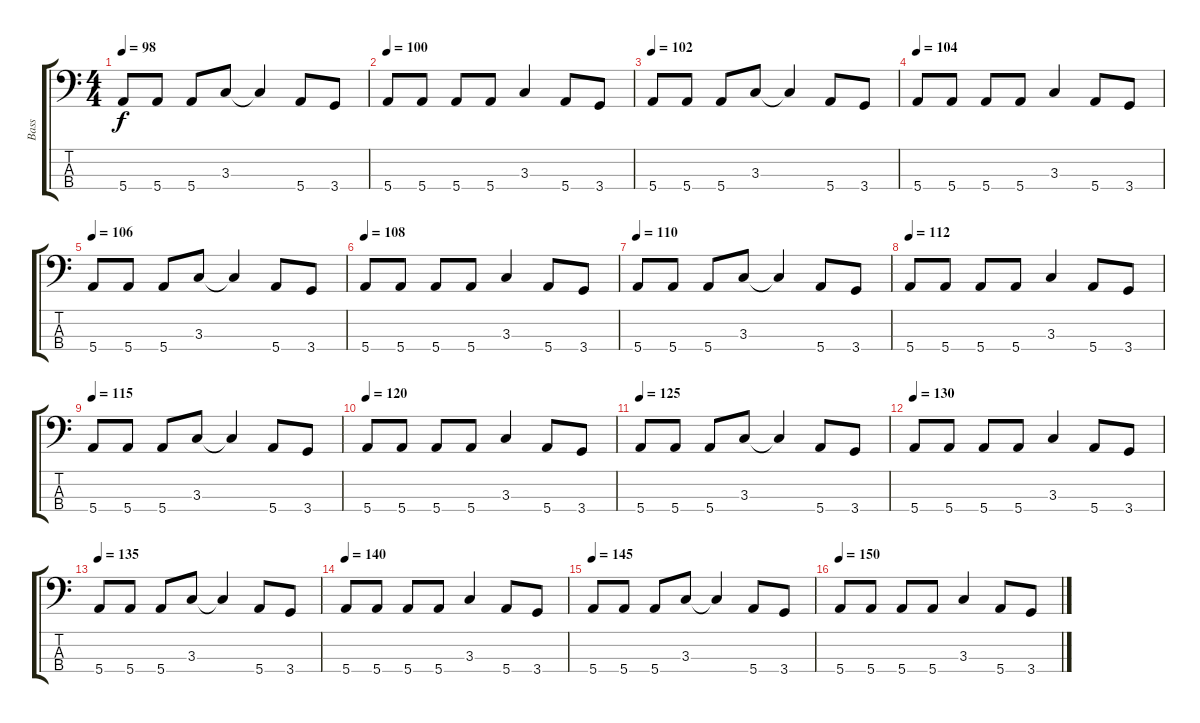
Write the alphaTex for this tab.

\track ("Bass" "Bass") {instrument electricbassfinger}
\staff {score tabs}
\tuning (G2 D2 A1 E1) {hide}
\ts (4 4)
\tempo 98
\clef f4
\ks c
5.4.8{dy f} 5.4.8 5.4.8 3.3.8 3.3{t}.4 5.4.8 3.4.8 |
\tempo 100
5.4.8 5.4.8 5.4.8 5.4.8 3.3.4 5.4.8 3.4.8 |
\tempo 102
5.4.8 5.4.8 5.4.8 3.3.8 3.3{t}.4 5.4.8 3.4.8 |
\tempo 104
5.4.8 5.4.8 5.4.8 5.4.8 3.3.4 5.4.8 3.4.8 |
\tempo 106
5.4.8 5.4.8 5.4.8 3.3.8 3.3{t}.4 5.4.8 3.4.8 |
\tempo 108
5.4.8 5.4.8 5.4.8 5.4.8 3.3.4 5.4.8 3.4.8 |
\tempo 110
5.4.8 5.4.8 5.4.8 3.3.8 3.3{t}.4 5.4.8 3.4.8 |
\tempo 112
5.4.8 5.4.8 5.4.8 5.4.8 3.3.4 5.4.8 3.4.8 |
\tempo 115
5.4.8 5.4.8 5.4.8 3.3.8 3.3{t}.4 5.4.8 3.4.8 |
\tempo 120
5.4.8 5.4.8 5.4.8 5.4.8 3.3.4 5.4.8 3.4.8 |
\tempo 125
5.4.8 5.4.8 5.4.8 3.3.8 3.3{t}.4 5.4.8 3.4.8 |
\tempo 130
5.4.8 5.4.8 5.4.8 5.4.8 3.3.4 5.4.8 3.4.8 |
\tempo 135
5.4.8 5.4.8 5.4.8 3.3.8 3.3{t}.4 5.4.8 3.4.8 |
\tempo 140
5.4.8 5.4.8 5.4.8 5.4.8 3.3.4 5.4.8 3.4.8 |
\tempo 145
5.4.8 5.4.8 5.4.8 3.3.8 3.3{t}.4 5.4.8 3.4.8 |
\tempo 150
5.4.8 5.4.8 5.4.8 5.4.8 3.3.4 5.4.8 3.4.8
